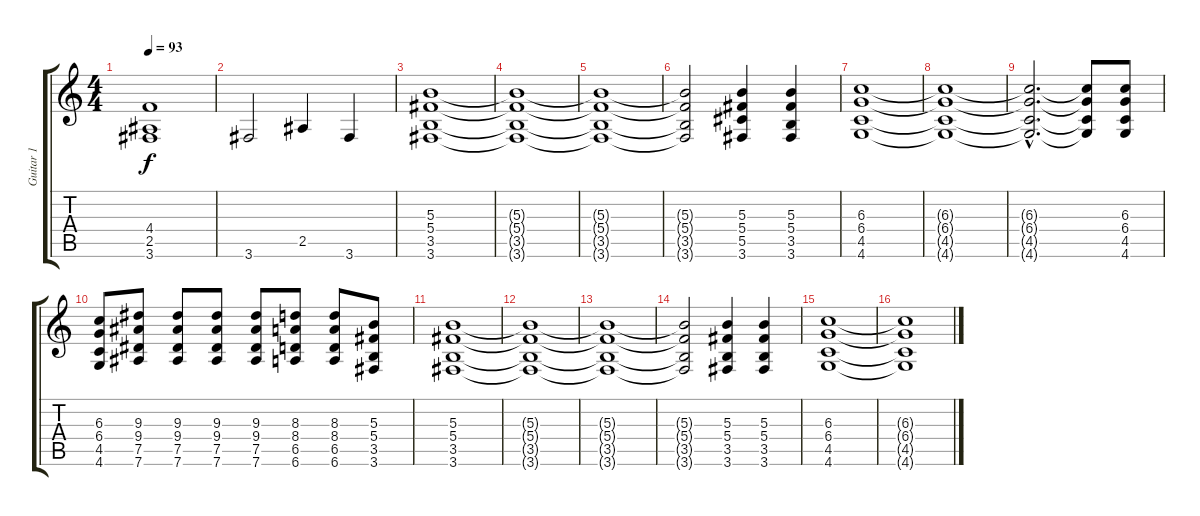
\track ("Guitar 1" "Guitar 1") {instrument distortionguitar}
\staff {score tabs}
\tuning (Eb4 Bb3 Gb3 Db3 Ab2 Eb2) {hide}
\ts (4 4)
\tempo 93
\clef g2
\ks c
(4.4 2.5 3.6).1{dy f} |
3.6.2 2.5.4 3.6.4 |
\section ("" "")
(5.3 5.4 3.5 3.6).1 |
(5.3{t} 5.4{t} 3.5{t} 3.6{t}).1 |
(5.3{t} 5.4{t} 3.5{t} 3.6{t}).1 |
(5.3{t} 5.4{t} 3.5{t} 3.6{t}).2 (5.3 5.4 5.5 3.6).4 (5.3 5.4 3.5 3.6).4 |
(6.3 6.4 4.5 4.6).1 |
(6.3{t} 6.4{t} 4.5{t} 4.6{t}).1 |
(6.3{hac t} 6.4{hac t} 4.5{hac t} 4.6{hac t}).2{d} (6.3{t} 6.4{t} 4.5{t} 4.6{t}).8 (6.3 6.4 4.5 4.6).8 |
(6.3 6.4 4.5 4.6).8 (9.3 9.4 7.5 7.6).8 (9.3 9.4 7.5 7.6).8 (9.3 9.4 7.5 7.6).8 (9.3 9.4 7.5 7.6).8 (8.3 8.4 6.5 6.6).8 (8.3 8.4 6.5 6.6).8 (5.3 5.4 3.5 3.6).8 |
(5.3 5.4 3.5 3.6).1 |
(5.3{t} 5.4{t} 3.5{t} 3.6{t}).1 |
(5.3{t} 5.4{t} 3.5{t} 3.6{t}).1 |
(5.3{t} 5.4{t} 3.5{t} 3.6{t}).2 (5.3 5.4 3.5 3.6).4 (5.3 5.4 3.5 3.6).4 |
(6.3 6.4 4.5 4.6).1 |
(6.3{t} 6.4{t} 4.5{t} 4.6{t}).1
